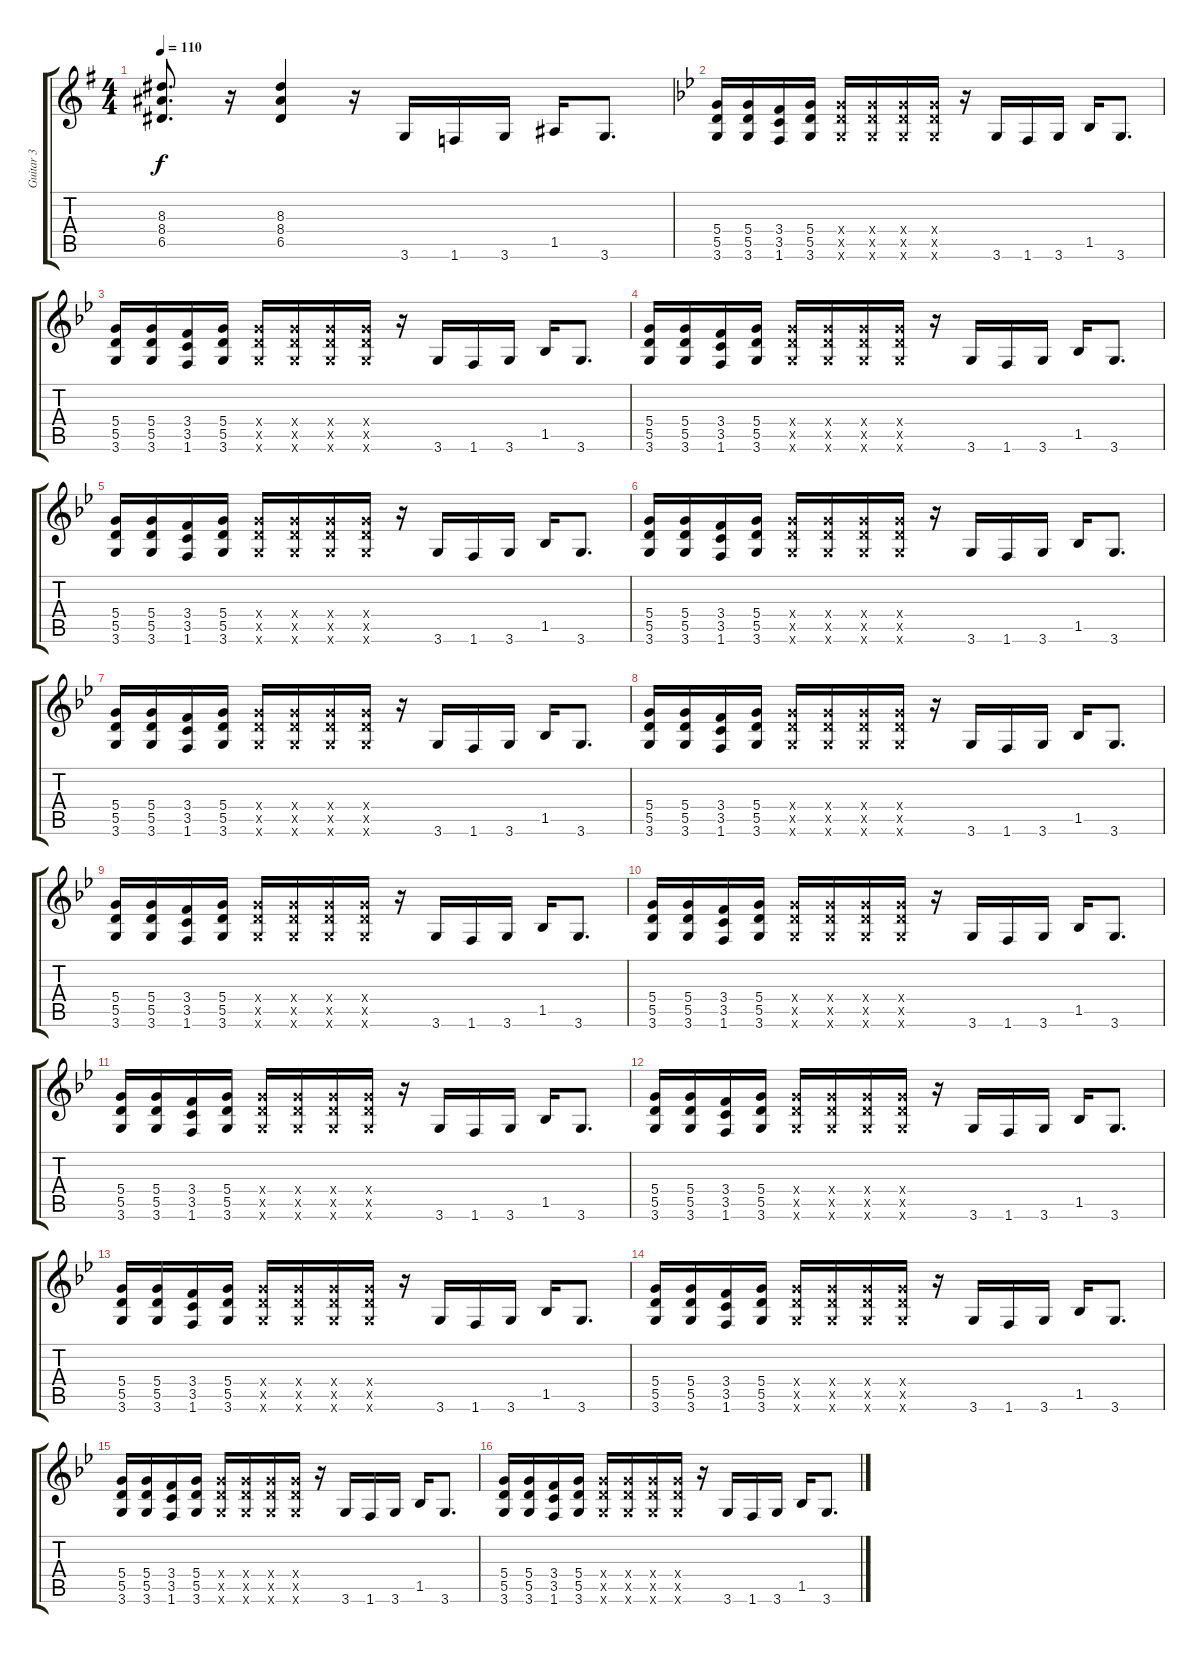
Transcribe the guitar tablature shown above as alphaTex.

\track ("Guitar 3" "Guitar 3") {instrument distortionguitar}
\staff {score tabs}
\tuning (E4 B3 G3 D3 A2 E2) {hide}
\ts (4 4)
\tempo 110
\clef g2
\ks g
(8.3 8.4 6.5).8{d dy f} r.16 (8.3 8.4 6.5).4 r.16 3.6.16 1.6.16 3.6.16 1.5.16 3.6.8{d} |
\ks bb
(5.4 5.5 3.6).16 (5.4 5.5 3.6).16 (3.4 3.5 1.6).16 (5.4 5.5 3.6).16 (5.4{x} 5.5{x} 3.6{x}).16 (5.4{x} 5.5{x} 3.6{x}).16 (5.4{x} 5.5{x} 3.6{x}).16 (5.4{x} 5.5{x} 3.6{x}).16 r.16 3.6.16 1.6.16 3.6.16 1.5.16 3.6.8{d} |
(5.4 5.5 3.6).16 (5.4 5.5 3.6).16 (3.4 3.5 1.6).16 (5.4 5.5 3.6).16 (5.4{x} 5.5{x} 3.6{x}).16 (5.4{x} 5.5{x} 3.6{x}).16 (5.4{x} 5.5{x} 3.6{x}).16 (5.4{x} 5.5{x} 3.6{x}).16 r.16 3.6.16 1.6.16 3.6.16 1.5.16 3.6.8{d} |
(5.4 5.5 3.6).16 (5.4 5.5 3.6).16 (3.4 3.5 1.6).16 (5.4 5.5 3.6).16 (5.4{x} 5.5{x} 3.6{x}).16 (5.4{x} 5.5{x} 3.6{x}).16 (5.4{x} 5.5{x} 3.6{x}).16 (5.4{x} 5.5{x} 3.6{x}).16 r.16 3.6.16 1.6.16 3.6.16 1.5.16 3.6.8{d} |
(5.4 5.5 3.6).16 (5.4 5.5 3.6).16 (3.4 3.5 1.6).16 (5.4 5.5 3.6).16 (5.4{x} 5.5{x} 3.6{x}).16 (5.4{x} 5.5{x} 3.6{x}).16 (5.4{x} 5.5{x} 3.6{x}).16 (5.4{x} 5.5{x} 3.6{x}).16 r.16 3.6.16 1.6.16 3.6.16 1.5.16 3.6.8{d} |
(5.4 5.5 3.6).16 (5.4 5.5 3.6).16 (3.4 3.5 1.6).16 (5.4 5.5 3.6).16 (5.4{x} 5.5{x} 3.6{x}).16 (5.4{x} 5.5{x} 3.6{x}).16 (5.4{x} 5.5{x} 3.6{x}).16 (5.4{x} 5.5{x} 3.6{x}).16 r.16 3.6.16 1.6.16 3.6.16 1.5.16 3.6.8{d} |
(5.4 5.5 3.6).16 (5.4 5.5 3.6).16 (3.4 3.5 1.6).16 (5.4 5.5 3.6).16 (5.4{x} 5.5{x} 3.6{x}).16 (5.4{x} 5.5{x} 3.6{x}).16 (5.4{x} 5.5{x} 3.6{x}).16 (5.4{x} 5.5{x} 3.6{x}).16 r.16 3.6.16 1.6.16 3.6.16 1.5.16 3.6.8{d} |
(5.4 5.5 3.6).16 (5.4 5.5 3.6).16 (3.4 3.5 1.6).16 (5.4 5.5 3.6).16 (5.4{x} 5.5{x} 3.6{x}).16 (5.4{x} 5.5{x} 3.6{x}).16 (5.4{x} 5.5{x} 3.6{x}).16 (5.4{x} 5.5{x} 3.6{x}).16 r.16 3.6.16 1.6.16 3.6.16 1.5.16 3.6.8{d} |
(5.4 5.5 3.6).16 (5.4 5.5 3.6).16 (3.4 3.5 1.6).16 (5.4 5.5 3.6).16 (5.4{x} 5.5{x} 3.6{x}).16 (5.4{x} 5.5{x} 3.6{x}).16 (5.4{x} 5.5{x} 3.6{x}).16 (5.4{x} 5.5{x} 3.6{x}).16 r.16 3.6.16 1.6.16 3.6.16 1.5.16 3.6.8{d} |
(5.4 5.5 3.6).16 (5.4 5.5 3.6).16 (3.4 3.5 1.6).16 (5.4 5.5 3.6).16 (5.4{x} 5.5{x} 3.6{x}).16 (5.4{x} 5.5{x} 3.6{x}).16 (5.4{x} 5.5{x} 3.6{x}).16 (5.4{x} 5.5{x} 3.6{x}).16 r.16 3.6.16 1.6.16 3.6.16 1.5.16 3.6.8{d} |
(5.4 5.5 3.6).16 (5.4 5.5 3.6).16 (3.4 3.5 1.6).16 (5.4 5.5 3.6).16 (5.4{x} 5.5{x} 3.6{x}).16 (5.4{x} 5.5{x} 3.6{x}).16 (5.4{x} 5.5{x} 3.6{x}).16 (5.4{x} 5.5{x} 3.6{x}).16 r.16 3.6.16 1.6.16 3.6.16 1.5.16 3.6.8{d} |
(5.4 5.5 3.6).16 (5.4 5.5 3.6).16 (3.4 3.5 1.6).16 (5.4 5.5 3.6).16 (5.4{x} 5.5{x} 3.6{x}).16 (5.4{x} 5.5{x} 3.6{x}).16 (5.4{x} 5.5{x} 3.6{x}).16 (5.4{x} 5.5{x} 3.6{x}).16 r.16 3.6.16 1.6.16 3.6.16 1.5.16 3.6.8{d} |
(5.4 5.5 3.6).16 (5.4 5.5 3.6).16 (3.4 3.5 1.6).16 (5.4 5.5 3.6).16 (5.4{x} 5.5{x} 3.6{x}).16 (5.4{x} 5.5{x} 3.6{x}).16 (5.4{x} 5.5{x} 3.6{x}).16 (5.4{x} 5.5{x} 3.6{x}).16 r.16 3.6.16 1.6.16 3.6.16 1.5.16 3.6.8{d} |
(5.4 5.5 3.6).16 (5.4 5.5 3.6).16 (3.4 3.5 1.6).16 (5.4 5.5 3.6).16 (5.4{x} 5.5{x} 3.6{x}).16 (5.4{x} 5.5{x} 3.6{x}).16 (5.4{x} 5.5{x} 3.6{x}).16 (5.4{x} 5.5{x} 3.6{x}).16 r.16 3.6.16 1.6.16 3.6.16 1.5.16 3.6.8{d} |
(5.4 5.5 3.6).16 (5.4 5.5 3.6).16 (3.4 3.5 1.6).16 (5.4 5.5 3.6).16 (5.4{x} 5.5{x} 3.6{x}).16 (5.4{x} 5.5{x} 3.6{x}).16 (5.4{x} 5.5{x} 3.6{x}).16 (5.4{x} 5.5{x} 3.6{x}).16 r.16 3.6.16 1.6.16 3.6.16 1.5.16 3.6.8{d} |
(5.4 5.5 3.6).16 (5.4 5.5 3.6).16 (3.4 3.5 1.6).16 (5.4 5.5 3.6).16 (5.4{x} 5.5{x} 3.6{x}).16 (5.4{x} 5.5{x} 3.6{x}).16 (5.4{x} 5.5{x} 3.6{x}).16 (5.4{x} 5.5{x} 3.6{x}).16 r.16 3.6.16 1.6.16 3.6.16 1.5.16 3.6.8{d}
